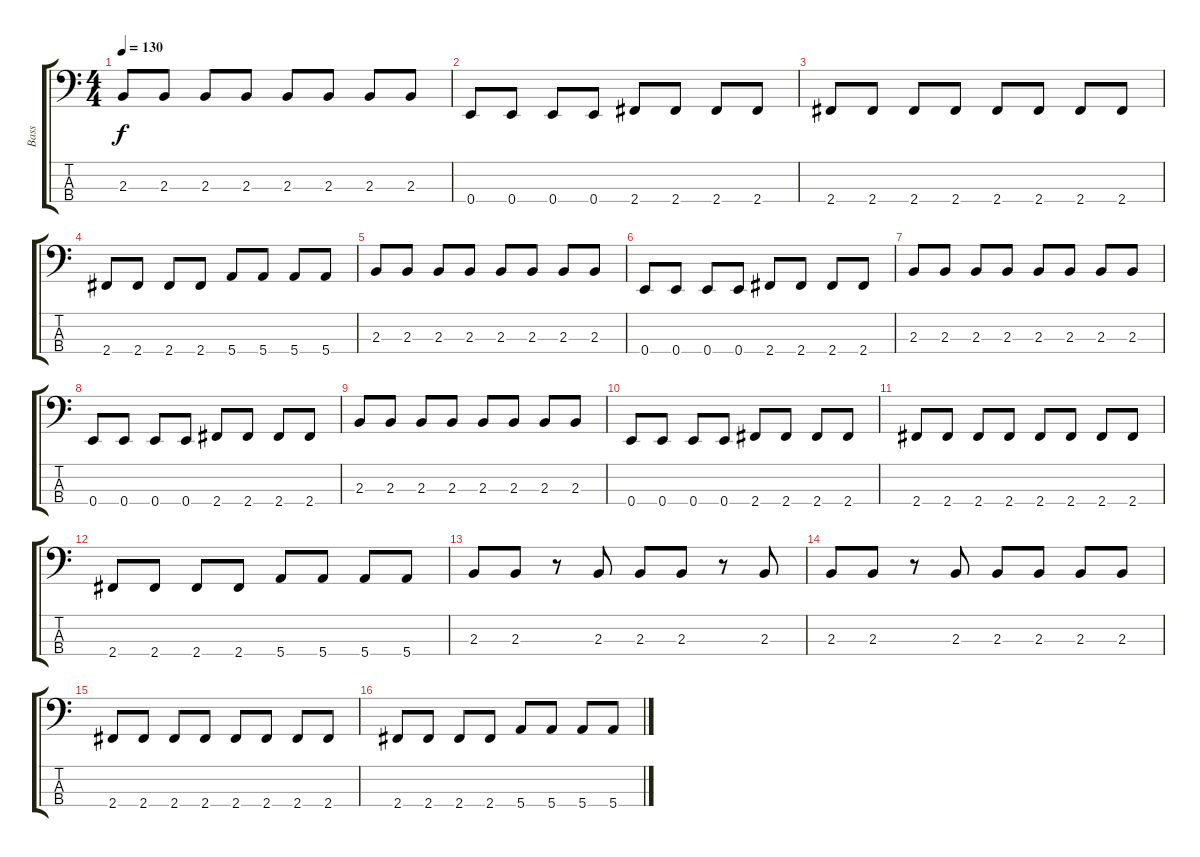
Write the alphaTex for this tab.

\track ("Bass" "Bass") {instrument electricbassfinger}
\staff {score tabs}
\tuning (G2 D2 A1 E1) {hide}
\ts (4 4)
\tempo 130
\clef f4
\ks c
2.3.8{dy f} 2.3.8 2.3.8 2.3.8 2.3.8 2.3.8 2.3.8 2.3.8 |
0.4.8 0.4.8 0.4.8 0.4.8 2.4.8 2.4.8 2.4.8 2.4.8 |
2.4.8 2.4.8 2.4.8 2.4.8 2.4.8 2.4.8 2.4.8 2.4.8 |
2.4.8 2.4.8 2.4.8 2.4.8 5.4.8 5.4.8 5.4.8 5.4.8 |
2.3.8 2.3.8 2.3.8 2.3.8 2.3.8 2.3.8 2.3.8 2.3.8 |
0.4.8 0.4.8 0.4.8 0.4.8 2.4.8 2.4.8 2.4.8 2.4.8 |
2.3.8 2.3.8 2.3.8 2.3.8 2.3.8 2.3.8 2.3.8 2.3.8 |
0.4.8 0.4.8 0.4.8 0.4.8 2.4.8 2.4.8 2.4.8 2.4.8 |
2.3.8 2.3.8 2.3.8 2.3.8 2.3.8 2.3.8 2.3.8 2.3.8 |
0.4.8 0.4.8 0.4.8 0.4.8 2.4.8 2.4.8 2.4.8 2.4.8 |
2.4.8 2.4.8 2.4.8 2.4.8 2.4.8 2.4.8 2.4.8 2.4.8 |
2.4.8 2.4.8 2.4.8 2.4.8 5.4.8 5.4.8 5.4.8 5.4.8 |
2.3.8 2.3.8 r.8 2.3.8 2.3.8 2.3.8 r.8 2.3.8 |
2.3.8 2.3.8 r.8 2.3.8 2.3.8 2.3.8 2.3.8 2.3.8 |
2.4.8 2.4.8 2.4.8 2.4.8 2.4.8 2.4.8 2.4.8 2.4.8 |
2.4.8 2.4.8 2.4.8 2.4.8 5.4.8 5.4.8 5.4.8 5.4.8
